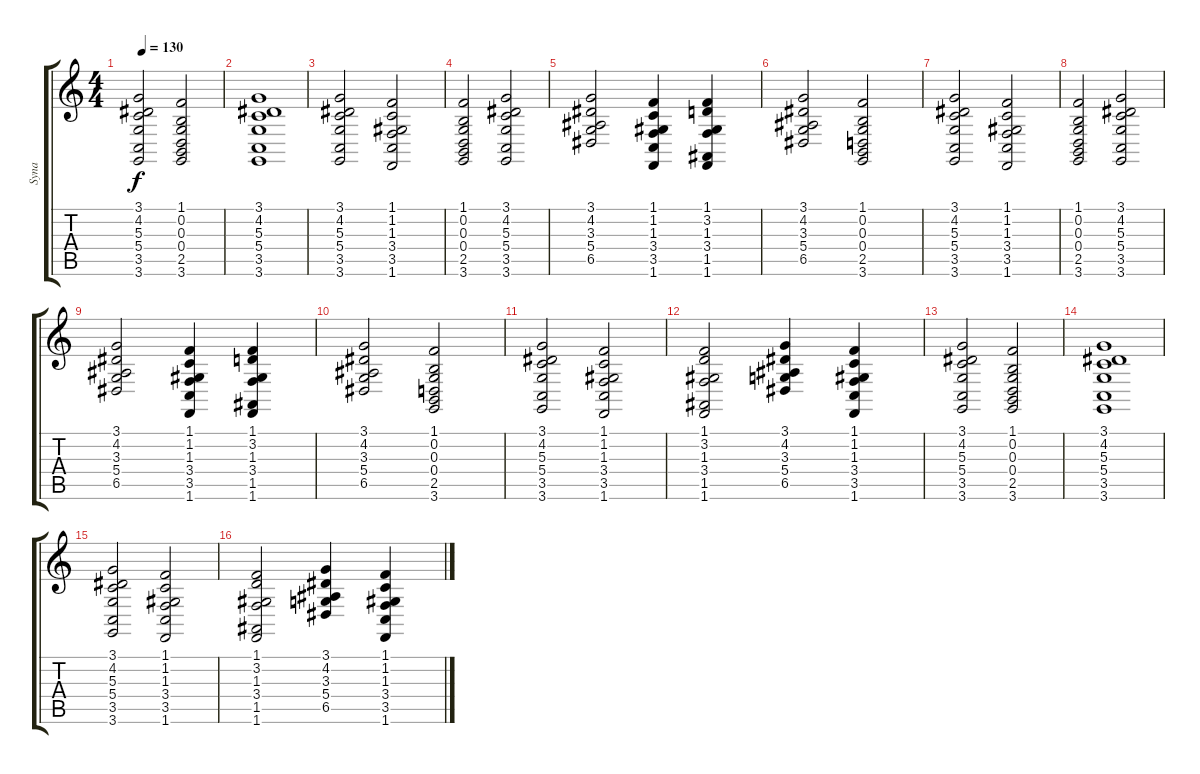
\track ("Syna" "Syna") {instrument choiraahs}
\staff {score tabs}
\tuning (E4 B3 G3 D3 A2 E2) {hide}
\ts (4 4)
\tempo 130
\clef g2
\ks c
(3.1 4.2 5.3 5.4 3.5 3.6).2{dy f} (1.1 0.2 0.3 0.4 2.5 3.6).2 |
(3.1 4.2 5.3 5.4 3.5 3.6).1 |
(3.1 4.2 5.3 5.4 3.5 3.6).2 (1.1 1.2 1.3 3.4 3.5 1.6).2 |
(1.1 0.2 0.3 0.4 2.5 3.6).2 (3.1 4.2 5.3 5.4 3.5 3.6).2 |
(3.1 4.2 3.3 5.4 6.5).2 (1.1 1.2 1.3 3.4 3.5 1.6).4 (1.1 3.2 1.3 3.4 1.5 1.6).4 |
(3.1 4.2 3.3 5.4 6.5).2 (1.1 0.2 0.3 0.4 2.5 3.6).2 |
(3.1 4.2 5.3 5.4 3.5 3.6).2 (1.1 1.2 1.3 3.4 3.5 1.6).2 |
(1.1 0.2 0.3 0.4 2.5 3.6).2 (3.1 4.2 5.3 5.4 3.5 3.6).2 |
(3.1 4.2 3.3 5.4 6.5).2 (1.1 1.2 1.3 3.4 3.5 1.6).4 (1.1 3.2 1.3 3.4 1.5 1.6).4 |
(3.1 4.2 3.3 5.4 6.5).2 (1.1 0.2 0.3 0.4 2.5 3.6).2 |
(3.1 4.2 5.3 5.4 3.5 3.6).2 (1.1 1.2 1.3 3.4 3.5 1.6).2 |
(1.1 3.2 1.3 3.4 1.5 1.6).2 (3.1 4.2 3.3 5.4 6.5).4 (1.1 1.2 1.3 3.4 3.5 1.6).4 |
(3.1 4.2 5.3 5.4 3.5 3.6).2 (1.1 0.2 0.3 0.4 2.5 3.6).2 |
(3.1 4.2 5.3 5.4 3.5 3.6).1 |
(3.1 4.2 5.3 5.4 3.5 3.6).2 (1.1 1.2 1.3 3.4 3.5 1.6).2 |
(1.1 3.2 1.3 3.4 1.5 1.6).2 (3.1 4.2 3.3 5.4 6.5).4 (1.1 1.2 1.3 3.4 3.5 1.6).4
